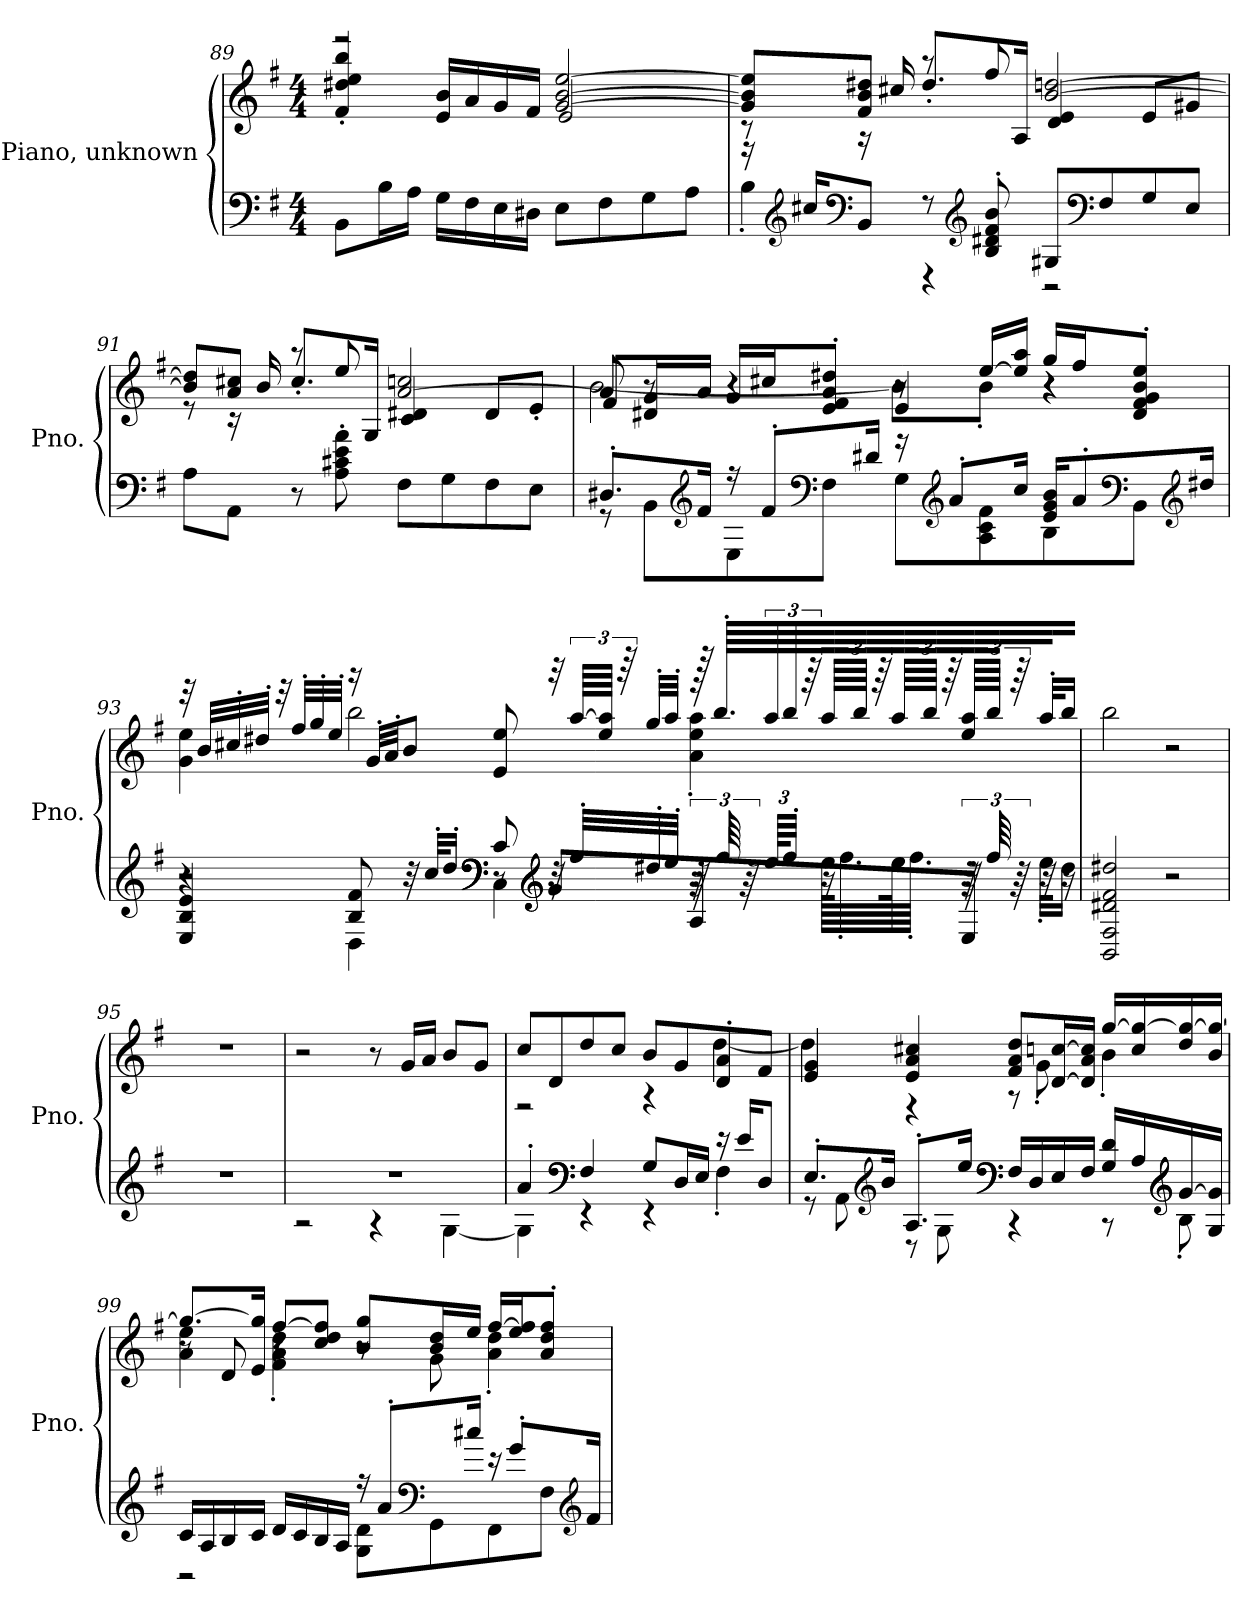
**kern	**kern
*part1	*part1
*staff2	*staff1
*I"Piano, unknown	*
*I'Pno.	*
!!LO:LB:g=z
*clefF4	*clefG2
*k[f#]	*k[f#]
*M4/4	*M4/4
=89	=89
*	*^
8BB\L	2r	4f#/' 4dd#X/' 4ee/' 4bb/'
16B\L	.	.
16A\JJ	.	.
16G\LL	.	16e/ 16b/LL
16F#\	.	16a/
16E\	.	16g/
16D#X\JJ	.	16f#/JJ
8E\L	[2g/ [2b/ [2ee/	2e/
8F#\	.	.
8G\	.	.
8A\J	.	.
=90	=90	=90
*^	*	*
16r	4B'\	8g/] 8b/] 8ee/]L	8r
*clefG2	*	*	*
16cc#X/KL	.	.	.
*clefF4	*	*	*
8BB/J	.	8f#/ 8b/ 8dd#X/J	16r
.	.	.	16cc#X/
8r	4r	8r	8.dd#'/L
*clefG2	*	*	*
8B/' 8d#X/' 8f#/' 8b/'	.	8ff#/	.
.	.	.	16A/Jk
8G#X/L	2r	[2b/ [2ddn/	4d/ 4e/
*clefF4	*	*	*
8F#/	.	.	.
8G#/	.	.	8e/L
8E/J	.	.	8g#X/J
*v	*v	*	*
!!LO:LB:g=z	!!
=91	=91	=91
8A\L	8b/] 8dd/]L	8r
8AA\J	8a/ 8cc#X/J	16r
.	.	16b/
8r	8r	8.cc#'/L
8A\' 8c#X\' 8e\' 8a\'	8ee/	.
.	.	16G/Jk
8F#\L	[2a/ 2ccn/	4c/ 4d#X/
8G\	.	.
8F#\	.	8d#/L
8E\J	.	8e'/J
=92	=92	=92
*^	*	*^
8.D#X'/L	8r	8a/]	[2b\	8f#/L
.	8BB\L	8r	.	16d#X/ 16g/L
*clefG2	*	*	*	*
16f#/Jk	.	.	.	16a/JJ
16r	8E\	4r	.	16g/LL
8f#'/L	.	.	.	16cc#X/J
*clefF4	*	*	*	*
.	8F#\J	.	.	8e/' 8f#/' 8a/' 8dd#X/'J
16d#X/Jk	.	.	.	.
16r	8G\L	4e/	8b\L]	8r
*clefG2	*	*	*	*
8a'/L	.	.	.	.
.	8A\ 8c\ 8f#\	.	8b'\J	[16ee/LL
16cc/Jk	.	.	.	16ee/] 16aa/JJ
16e/ 16g/ 16b/KL	8B\	4r	4r	16gg/LL
8a'/	.	.	.	16ff#/J
*clefF4	*	*	*	*
.	8BB\J	.	.	8d#/' 8f#/' 8g/' 8b/' 8ee/'J
*clefG2	*	*	*	*
16dd#X/Jk	.	.	.	.
*	*	*	*v	*v
!!LO:PB:g=z
=93	=93	=93	=93
*	*^	*	*
4E/ 4B/ 4e/	4r	2r	32r	4g\ 4ee\
.	.	.	32b/LLL	.
.	.	.	32cc#X'/	.
.	.	.	32dd#X'/JJJ	.
.	.	.	32r	.
.	.	.	32ff#'/LLL	.
.	.	.	32gg'/	.
.	.	.	32ee'/JJJ	.
8B/ 8f#/	4D\	.	16r	2bb\
.	.	.	32g'/LLL	.
.	.	.	32a'/JJ	.
32r	.	.	8b/J	.
32cc'/KLL	.	.	.	.
16dd'/JJ	.	.	.	.
*clefF4	*	*	*	*
8c/	4C\	8r	8e/ 8ee/	.
*clefG2	*	*	*	*
32r	.	8g/L	32r	.
32ff#'/LLL	.	.	[96aa/LLLL	.
.	.	.	96ee/ 96aa/]JJJJ	.
.	.	.	96r	.
32dd#X'/	.	.	32gg'/LLL	.
32ee'/JJJ	.	.	32aa'/JJJ	.
96r	16r	8A/	128r	4a\' 4ee\' 4aa\'
.	.	.	64.bb'/LLLL	.
96ff#/	.	.	.	.
96r	.	.	.	.
96ee/KLLL	.	.	96aa/	.
48ff#'/JJJ	.	.	96bb/JJJJ	.
.	.	.	96r	.
16r	128ee\KLLLL	.	96aa/LLLL	.
.	64.ff#'\	.	.	.
.	.	.	96bb/JJJJ	.
.	.	.	96r	.
.	128ee\K	.	96aa/LLLL	.
.	64.ff#'\JJJJ	.	.	.
.	.	.	96bb/JJJJ	.
.	.	.	96r	.
96r	32r	8E/J	96ee/ 96aa/LLLL	.
96ff#/	.	.	96bb/JJJJ	.
96r	.	.	96r	.
32r	32ee'\KLL	.	32aa'/KLL	.
16r	16dd#\JJ	.	16bb/JJ	.
*v	*v	*v	*	*
*	*v	*v
!!LO:LB:g=z
=94	=94
2BB/ 2F#/ 2d#X/ 2f#/ 2dd#X/	2bb\
2r	2r
=95	=95
1r	1r
=96	=96
*^	*
1r	2r	2r
.	4r	8r
.	.	16g/LL
.	.	16a/JJ
.	[4G\	8b/L
.	.	8g/J
=97	=97	=97
*	*	*^
4a'/	4G\]	8cc/L	2r
.	.	8d/	.
*clefF4	*	*	*
4F#/	4r	8dd/	.
.	.	8cc/J	.
8G/L	4r	8b/L	4r
16D/L	.	8g/	.
16E/JJ	.	.	.
16r	4F#'\	8d/' 8a/'	[4dd\
16e/KL	.	.	.
8D/J	.	8f#/J	.
!!LO:LB:g=z	!!
=98	=98	=98	=98
8.E'/L	8r	4e/ 4g/	4dd\]
.	8AA\	.	.
*clefG2	*	*	*
16b/Jk	.	.	.
8.A'/L	8r	4e/ 4a/ 4cc#X/	4r
.	8G\	.	.
16ee/Jk	.	.	.
*clefF4	*	*	*
16F#/LL	4r	8f#/ 8a/ 8dd/L	8r
16D/	.	.	.
16E/	.	[16d/ [16ccn/L	8g'\
16F#/JJ	.	16d/] 16a/ 16cc/]JJ	.
16G/ 16d/LL	8r	[16gg/LL	4b'\
16A/	.	16cc/ 16gg/_	.
*clefG2	*	*	*
[16g/	8B'\	16dd/ 16gg/_	.
16G/ 16g/]JJ	.	16b/ 16gg/_JJ	.
!!LO:LB:g=z
=99	=99	=99	=99
*	*	*	*^
16c/LL	2r	8.gg/L_	4a\ 4ee\	8r
16A/	.	.	.	.
16B/	.	.	.	8d/
16c/JJ	.	16e/ 16gg/]Jk	.	.
16d/LL	.	[8ff#/L	4f#\' 4a\' 4dd\'	4r
16c/	.	.	.	.
16B/	.	8cc/ 8dd/ 8ff#/]J	.	.
16A/JJ	.	.	.	.
16r	8G\ 8d\L	8b/ 8gg/L	8r	2r
8a'/L	.	.	.	.
*clefF4	*	*	*	*
.	8GG\	16b/ 16dd/L	8g\	.
16cc#X/Jk	.	16ee/JJ	.	.
16r	8FF#\	[16ff#/LL	4a\' 4dd\'	.
8g'/L	.	16ee/ 16ff#/]J	.	.
.	8F#\J	8a/' 8dd/' 8ff#/'J	.	.
*clefG2	*	*	*	*
16f#/Jk	.	.	.	.
*v	*v	*	*	*
*	*v	*v	*v
=	=
*-	*-
